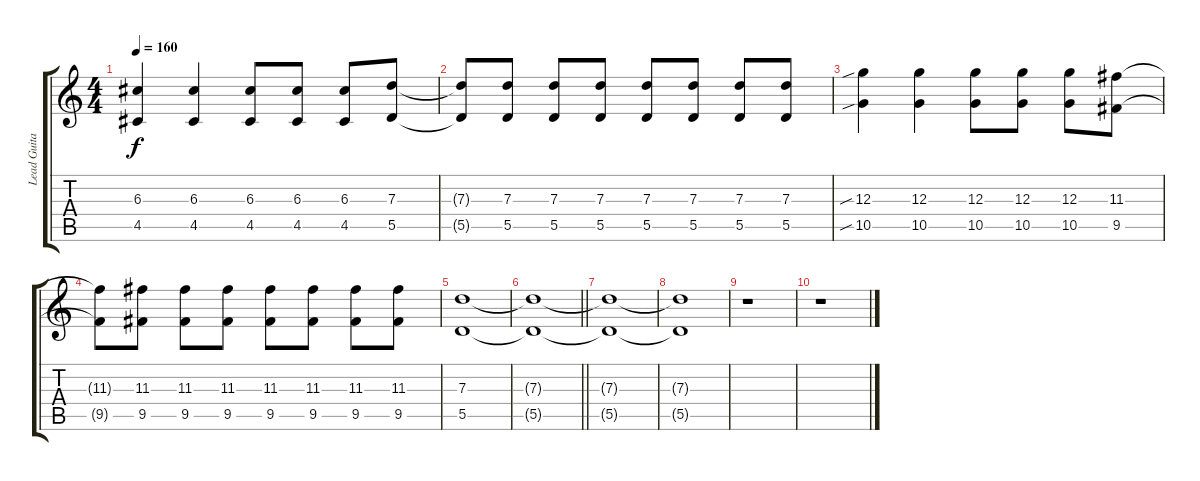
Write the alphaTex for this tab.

\track ("Lead Guitar" "Lead Guita") {instrument distortionguitar}
\staff {score tabs}
\tuning (E4 B3 G3 D3 A2 E2) {hide}
\ts (4 4)
\tempo 160
\clef g2
\ks c
(6.3 4.5).4{dy f} (6.3 4.5).4 (6.3 4.5).8 (6.3 4.5).8 (6.3 4.5).8 (7.3 5.5).8 |
(7.3{t} 5.5{t}).8 (7.3 5.5).8 (7.3 5.5).8 (7.3 5.5).8 (7.3 5.5).8 (7.3 5.5).8 (7.3 5.5).8 (7.3 5.5).8 |
(12.3{sib} 10.5{sib}).4 (12.3 10.5).4 (12.3 10.5).8 (12.3 10.5).8 (12.3 10.5).8 (11.3 9.5).8 |
(11.3{t} 9.5{t}).8 (11.3 9.5).8 (11.3 9.5).8 (11.3 9.5).8 (11.3 9.5).8 (11.3 9.5).8 (11.3 9.5).8 (11.3 9.5).8 |
(7.3 5.5).1 |
\barLineRight lightlight
(7.3{t} 5.5{t}).1 |
(7.3{t} 5.5{t}).1 |
(7.3{t} 5.5{t}).1 |
r.1 |
r.1
